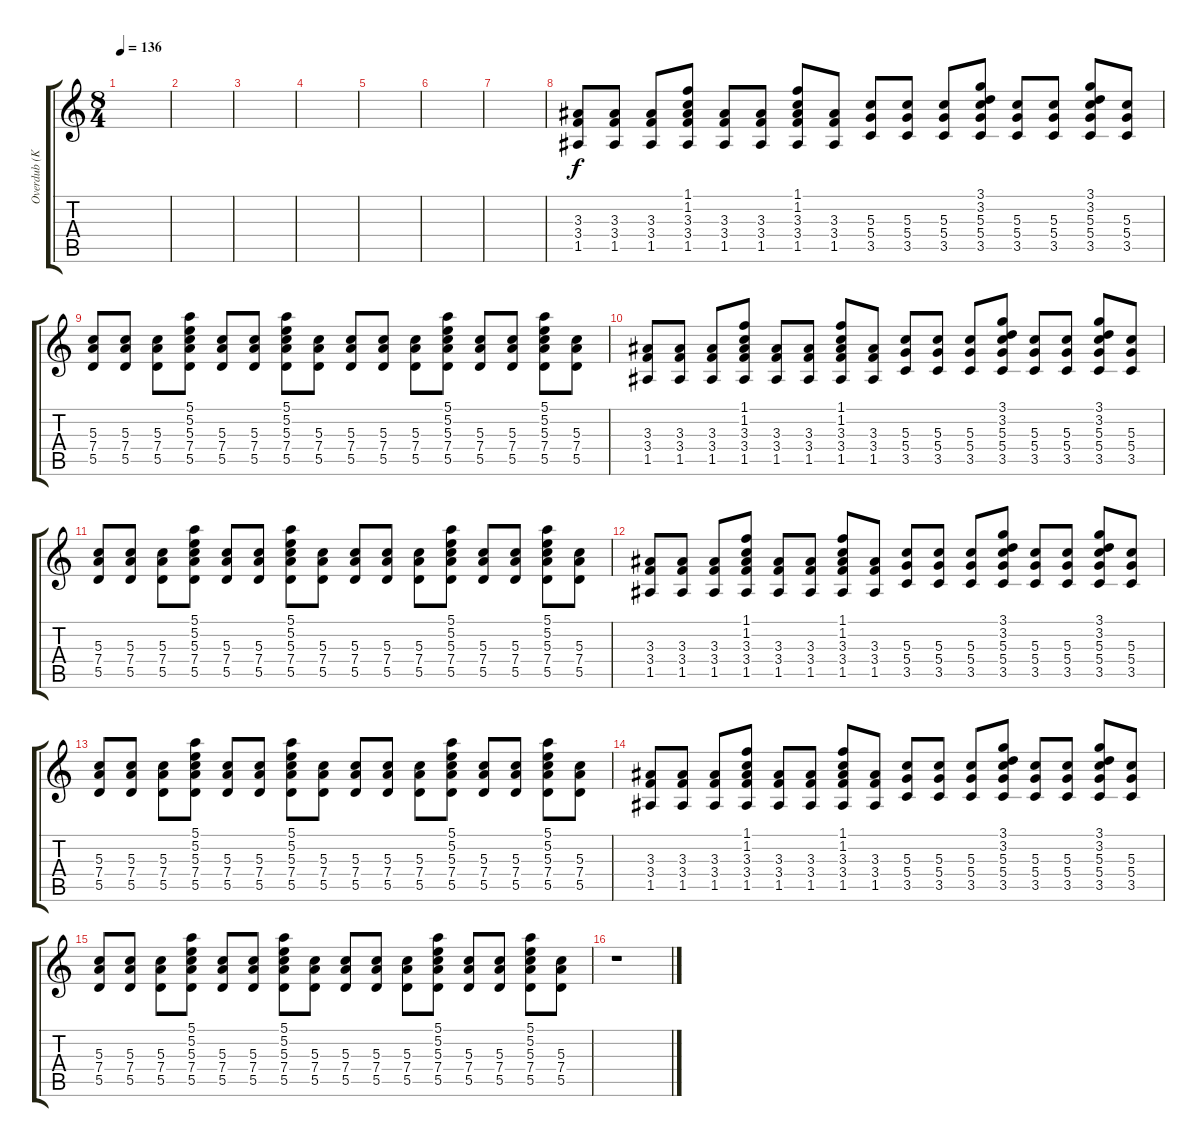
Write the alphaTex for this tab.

\track ("Overdub (Kelman)" "Overdub (K") {instrument distortionguitar}
\staff {score tabs}
\tuning (E4 B3 G3 D3 A2 D2) {hide}
\ts (8 4)
\tempo 136
\clef g2
\ks c
|
|
|
|
|
|
|
(3.3 3.4 1.5).8 (3.3 3.4 1.5).8 (3.3 3.4 1.5).8 (1.1 1.2 3.3 3.4 1.5).8 (3.3 3.4 1.5).8 (3.3 3.4 1.5).8 (1.1 1.2 3.3 3.4 1.5).8 (3.3 3.4 1.5).8 (5.3 5.4 3.5).8 (5.3 5.4 3.5).8 (5.3 5.4 3.5).8 (3.1 3.2 5.3 5.4 3.5).8 (5.3 5.4 3.5).8 (5.3 5.4 3.5).8 (3.1 3.2 5.3 5.4 3.5).8 (5.3 5.4 3.5).8 |
(5.3 7.4 5.5).8 (5.3 7.4 5.5).8 (5.3 7.4 5.5).8 (5.1 5.2 5.3 7.4 5.5).8 (5.3 7.4 5.5).8 (5.3 7.4 5.5).8 (5.1 5.2 5.3 7.4 5.5).8 (5.3 7.4 5.5).8 (5.3 7.4 5.5).8 (5.3 7.4 5.5).8 (5.3 7.4 5.5).8 (5.1 5.2 5.3 7.4 5.5).8 (5.3 7.4 5.5).8 (5.3 7.4 5.5).8 (5.1 5.2 5.3 7.4 5.5).8 (5.3 7.4 5.5).8 |
(3.3 3.4 1.5).8 (3.3 3.4 1.5).8 (3.3 3.4 1.5).8 (1.1 1.2 3.3 3.4 1.5).8 (3.3 3.4 1.5).8 (3.3 3.4 1.5).8 (1.1 1.2 3.3 3.4 1.5).8 (3.3 3.4 1.5).8 (5.3 5.4 3.5).8 (5.3 5.4 3.5).8 (5.3 5.4 3.5).8 (3.1 3.2 5.3 5.4 3.5).8 (5.3 5.4 3.5).8 (5.3 5.4 3.5).8 (3.1 3.2 5.3 5.4 3.5).8 (5.3 5.4 3.5).8 |
(5.3 7.4 5.5).8 (5.3 7.4 5.5).8 (5.3 7.4 5.5).8 (5.1 5.2 5.3 7.4 5.5).8 (5.3 7.4 5.5).8 (5.3 7.4 5.5).8 (5.1 5.2 5.3 7.4 5.5).8 (5.3 7.4 5.5).8 (5.3 7.4 5.5).8 (5.3 7.4 5.5).8 (5.3 7.4 5.5).8 (5.1 5.2 5.3 7.4 5.5).8 (5.3 7.4 5.5).8 (5.3 7.4 5.5).8 (5.1 5.2 5.3 7.4 5.5).8 (5.3 7.4 5.5).8 |
(3.3 3.4 1.5).8 (3.3 3.4 1.5).8 (3.3 3.4 1.5).8 (1.1 1.2 3.3 3.4 1.5).8 (3.3 3.4 1.5).8 (3.3 3.4 1.5).8 (1.1 1.2 3.3 3.4 1.5).8 (3.3 3.4 1.5).8 (5.3 5.4 3.5).8 (5.3 5.4 3.5).8 (5.3 5.4 3.5).8 (3.1 3.2 5.3 5.4 3.5).8 (5.3 5.4 3.5).8 (5.3 5.4 3.5).8 (3.1 3.2 5.3 5.4 3.5).8 (5.3 5.4 3.5).8 |
(5.3 7.4 5.5).8 (5.3 7.4 5.5).8 (5.3 7.4 5.5).8 (5.1 5.2 5.3 7.4 5.5).8 (5.3 7.4 5.5).8 (5.3 7.4 5.5).8 (5.1 5.2 5.3 7.4 5.5).8 (5.3 7.4 5.5).8 (5.3 7.4 5.5).8 (5.3 7.4 5.5).8 (5.3 7.4 5.5).8 (5.1 5.2 5.3 7.4 5.5).8 (5.3 7.4 5.5).8 (5.3 7.4 5.5).8 (5.1 5.2 5.3 7.4 5.5).8 (5.3 7.4 5.5).8 |
(3.3 3.4 1.5).8 (3.3 3.4 1.5).8 (3.3 3.4 1.5).8 (1.1 1.2 3.3 3.4 1.5).8 (3.3 3.4 1.5).8 (3.3 3.4 1.5).8 (1.1 1.2 3.3 3.4 1.5).8 (3.3 3.4 1.5).8 (5.3 5.4 3.5).8 (5.3 5.4 3.5).8 (5.3 5.4 3.5).8 (3.1 3.2 5.3 5.4 3.5).8 (5.3 5.4 3.5).8 (5.3 5.4 3.5).8 (3.1 3.2 5.3 5.4 3.5).8 (5.3 5.4 3.5).8 |
(5.3 7.4 5.5).8 (5.3 7.4 5.5).8 (5.3 7.4 5.5).8 (5.1 5.2 5.3 7.4 5.5).8 (5.3 7.4 5.5).8 (5.3 7.4 5.5).8 (5.1 5.2 5.3 7.4 5.5).8 (5.3 7.4 5.5).8 (5.3 7.4 5.5).8 (5.3 7.4 5.5).8 (5.3 7.4 5.5).8 (5.1 5.2 5.3 7.4 5.5).8 (5.3 7.4 5.5).8 (5.3 7.4 5.5).8 (5.1 5.2 5.3 7.4 5.5).8 (5.3 7.4 5.5).8 |
r.1
